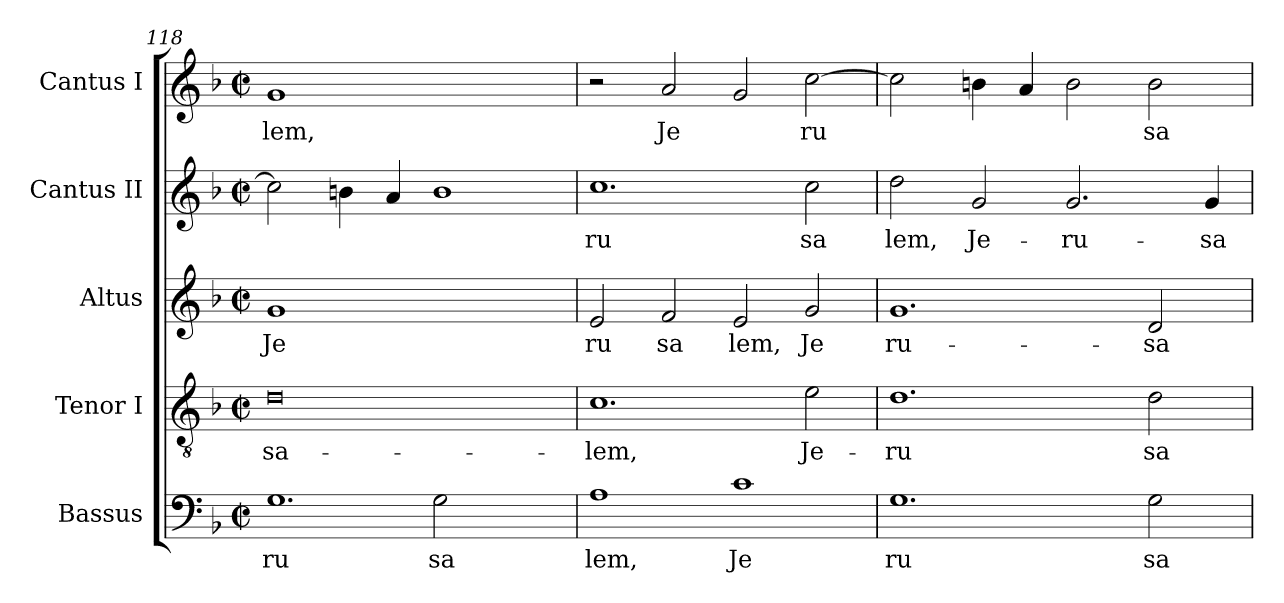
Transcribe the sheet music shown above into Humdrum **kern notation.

**kern	**text	**kern	**text	**kern	**text	**kern	**text	**kern	**text
*part5	*part5	*part4	*part4	*part3	*part3	*part2	*part2	*part1	*part1
*staff5	*staff5	*staff4	*staff4	*staff3	*staff3	*staff2	*staff2	*staff1	*staff1
*I"Bassus	*	*I"Tenor I	*	*I"Altus	*	*I"Cantus II	*	*I"Cantus I	*
*clefF4	*	*clefGv2	*	*clefG2	*	*clefG2	*	*clefG2	*
*k[b-]	*	*k[b-]	*	*k[b-]	*	*k[b-]	*	*k[b-]	*
*F:	*	*F:	*	*F:	*	*F:	*	*F:	*
*M2/2	*	*M2/2	*	*M2/2	*	*M2/2	*	*M2/2	*
*met(c|)	*	*met(c|)	*	*met(c|)	*	*met(c|)	*	*met(c|)	*
=118	=118	=118	=118	=118	=118	=118	=118	=118	=118
!LO:N:vis=1.	!LO:LY:b:cj	!LO:N:vis=0	!LO:LY:b:cj	!	!LO:LY:b:cj	!	!	!	!LO:LY:b:cj
1G	ru	1d	-sa-	1g	Je	2cc\]	.	1g	lem,
.	.	.	.	.	.	4bn\	.	.	.
.	.	.	.	.	.	4a/	.	.	.
!	!LO:LY:b:cj	!	!	!	!	!	!	!	!
2G\	sa	1ryy	.	1ryy	.	1b	.	1ryy	.
2ryy	.	.	.	.	.	.	.	.	.
=119	=119	=119	=119	=119	=119	=119	=119	=119	=119
!	!LO:LY:b:cj	!	!LO:LY:b:cj	!	!LO:LY:b:cj	!	!LO:LY:b:cj	!	!
1A	lem,	1.c	-lem,	2e/	ru	1.cc	ru	2r	.
!	!	!	!	!	!LO:LY:b:cj	!	!	!	!LO:LY:b:cj
.	.	.	.	2f/	sa	.	.	2a/	Je
!	!LO:LY:b:cj	!	!	!	!LO:LY:b:cj	!	!	!	!
1c	Je	.	.	2e/	lem,	.	.	2g/	.
!	!	!	!LO:LY:b:cj	!	!LO:LY:b:cj	!	!LO:LY:b:cj	!	!LO:LY:b:cj
.	.	2e\	Je-	2g/	Je	2cc\	sa	[<2cc\	ru
!!LO:PB:g=z
=120	=120	=120	=120	=120	=120	=120	=120	=120	=120
!	!LO:LY:b:cj	!	!LO:LY:b:cj	!	!LO:LY:b:cj	!	!LO:LY:b:cj	!	!
*	*	*	*	*	*	*	*	*^	*
1.G	ru	1.d	-ru	1.g	ru-	2dd\	lem,	2cc\]	32ryy	.
.	.	.	.	.	.	.	.	.	1ryy	.
!	!	!	!	!	!	!	!LO:LY:b:cj	!	!	!
.	.	.	.	.	.	2g/	Je-	4bn\	.	.
.	.	.	.	.	.	.	.	4a/	.	.
!	!	!	!	!	!	!	!LO:LY:b:cj	!	!	!
.	.	.	.	.	.	2.g/	-ru-	2b\	.	.
.	.	.	.	.	.	.	.	.	2ryy	.
!	!LO:LY:b:cj	!	!LO:LY:b:cj	!	!LO:LY:b:cj	!	!	!	!	!LO:LY:b:cj
2G\	sa	2d\	sa	2d/	-sa-	.	.	2b\	.	sa-
.	.	.	.	.	.	.	.	.	4...ryy	.
!	!	!	!	!	!	!	!LO:LY:b:cj	!	!	!
.	.	.	.	.	.	4g/	-sa-	.	.	.
*	*	*	*	*	*	*	*	*v	*v	*
=	=	=	=	=	=	=	=	=	=
*-	*-	*-	*-	*-	*-	*-	*-	*-	*-
